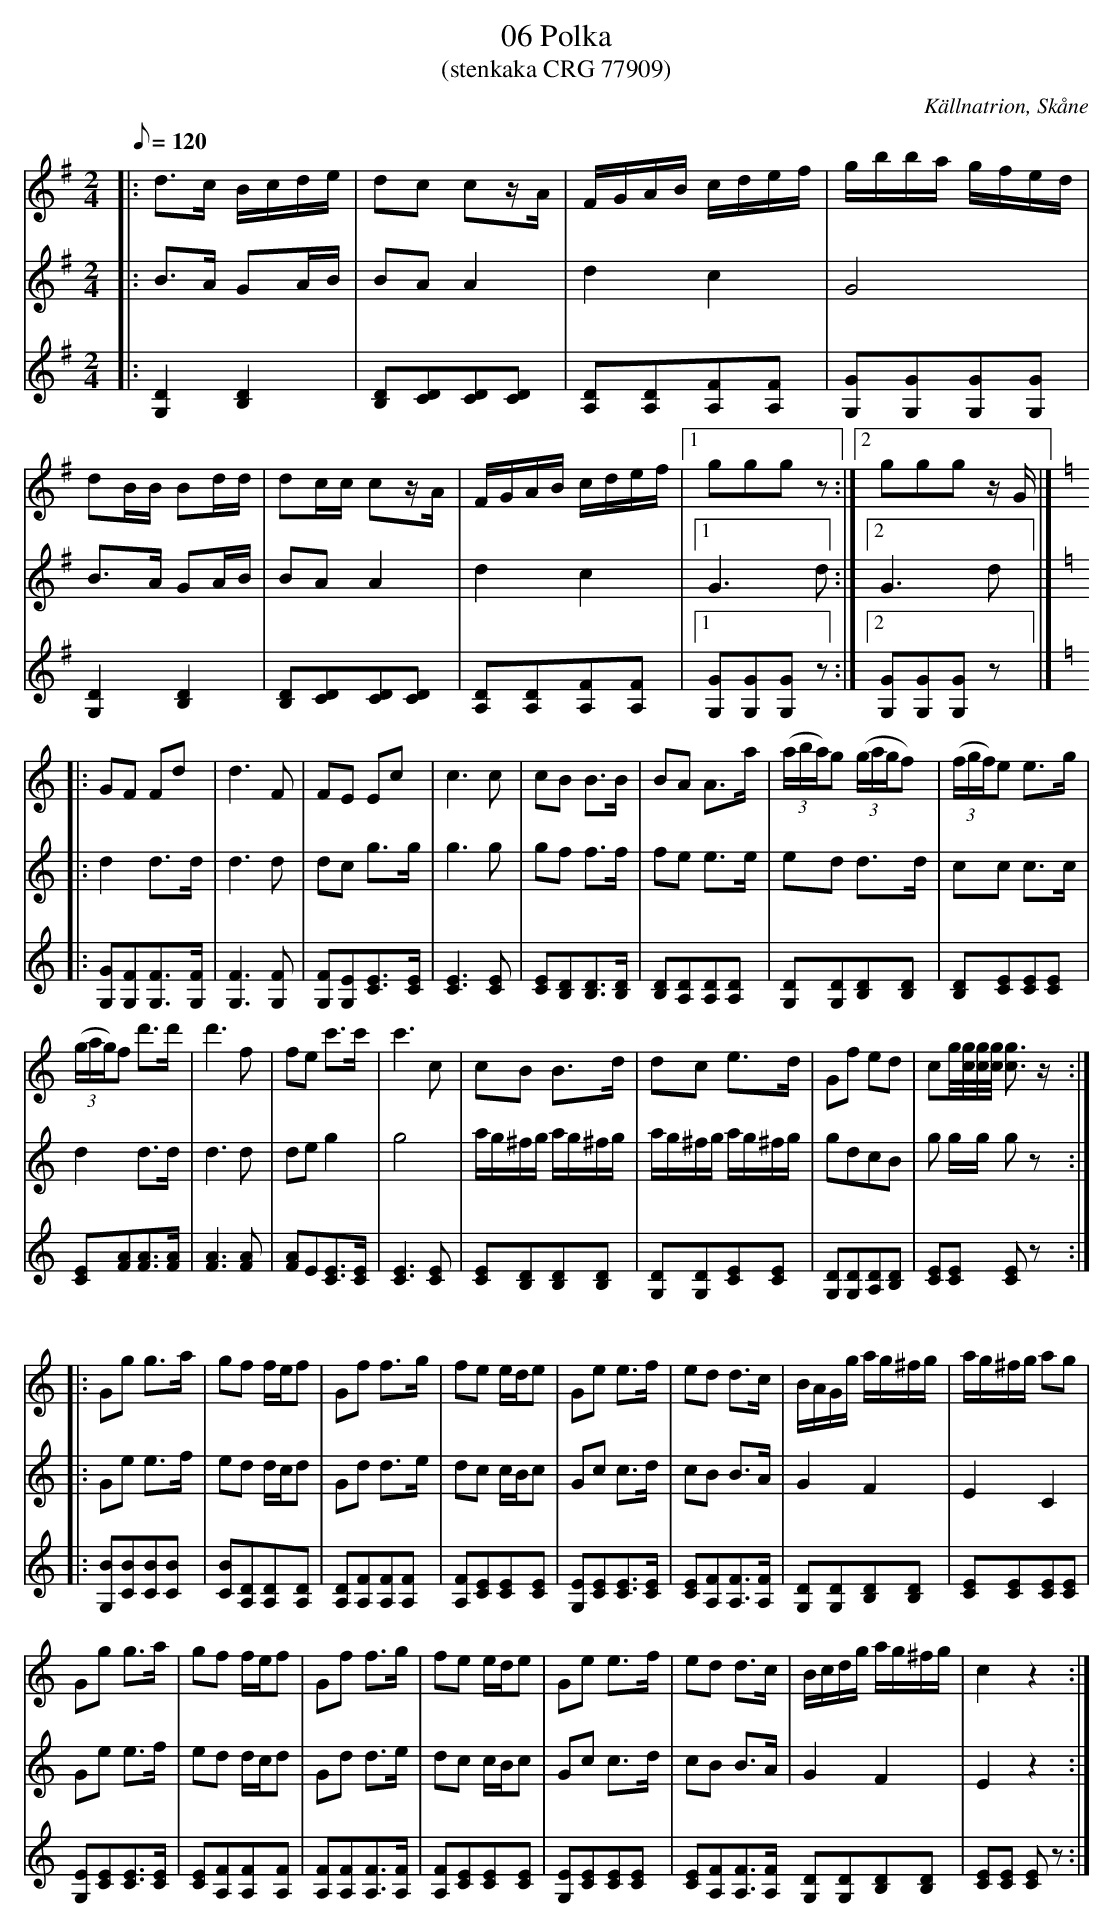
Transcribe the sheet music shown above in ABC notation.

X:1
T:06 Polka
O:Källnatrion, Skåne
T:(stenkaka CRG 77909)
M:2/4
L:1/8
Q:120
K:G
V:1
|: d>c B/c/d/e/ | dc cz/A/ | F/G/A/B/ c/d/e/f/ | g/b/b/a/ g/f/e/d/ |
dB/B/ Bd/d/  | dc/c/ cz/A/ | F/G/A/B/ c/d/e/f/ |1 ggg z  :|2  ggg z/G/  |]
[K:C]|: GF Fd | d3 F | FE Ec | c3 c | cB B>B | BA A>a | ((3a/b/a/)g ((3g/a/g/f) | ((3f/g/f/)e e>g |
((3g/a/g/)f d'>d' | d'3 f | fe c'>c' | c'3 c | cB B>d | dc e>d | Gf ed | c[g]//[cg]//[cg]//[cg]// [cg]>z :|
[K:C]|: Gg g>a | gf f/e/f | Gf f>g | fe e/d/e | Ge e>f | ed d>c | B/A/G/g/ a/g/^f/g/ | a/g/^f/g/ ag |
Gg g>a | gf f/e/f | Gf f>g | fe e/d/e | Ge e>f | ed d>c | B/c/d/g/ a/g/^f/g/ | c2 z2 :|
V:2
|: B>A GA/B/ | BA A2 | d2 c2 | G4 |
B>A GA/B/ | BA A2 | d2 c2 |1 G3 d :|2 G3 d |]
[K:C]|: d2 d>d | d3 d |  dc  g>g  | g3 g | gf f>f | fe e>e | ed d>d | cc c>c |
d2 d>d | d3 d |  de g2 | g4 | a/g/^f/g/ a/g/^f/g/ | a/g/^f/g/ a/g/^f/g/ | gdcB | g g/g/ gz :|
[K:C]|: Ge e>f | ed d/c/d | Gd d>e | dc c/B/c | Gc c>d | cB B>A | G2 F2 | E2 C2 |
Ge e>f | ed d/c/d | Gd d>e | dc c/B/c | Gc c>d | cB B>A | G2 F2 | E2 z2 :|
V:3
|: [G,D]2 [B,D]2 | [B,D][CD][CD][CD] | [A,D][A,D][A,F][A,F] | [G,G][G,G][G,G][G,G] |
[G,D]2 [B,D]2 | [B,D][CD][CD][CD] | [A,D][A,D][A,F][A,F] |1 [G,G][G,G][G,G]z :|2 [G,G][G,G][G,G]z |]
[K:C]|: [G,G][G,F][G,F]>[G,F] | [G,F]3 [G,F] | [G,F][G,E][CE]>[CE] | [CE]3 [CE] | [CE][B,D][B,D]>[B,D] |  [B,D][A,D][A,D][A,D] |  [G,D][G,D][B,D][B,D] |  [B,D][CE][CE][CE] |
[CE][FA][FA]>[FA] | [FA]3[FA] | [FA][E][CE]>[CE] | [CE]3[CE] | [CE][B,D][B,D][B,D] | [G,D][G,D][CE][CE] | [G,D][G,D][A,D][B,D] | [CE][CE] [CE]z :|
[K:C]|: [G,B][CB][CB][CB] | [CB][A,D][A,D][A,D] | [A,D][A,F][A,F][A,F] | [A,F][CE][CE][CE] | [G,E][CE][CE]>[CE] | [CE][A,F][A,F]>[A,F] | [G,D][G,D][B,D][B,D] | [CE][CE][CE][CE] |
[G,E][CE][CE]>[CE] | [CE][A,F][A,F][A,F] | [A,F][A,F][A,F]>[A,F] | [A,F][CE][CE][CE] | [G,E][CE][CE][CE] | [CE][A,F][A,F]>[A,F] [G,D][G,D][B,D][B,D] | [CE][CE] [CE]z :|
